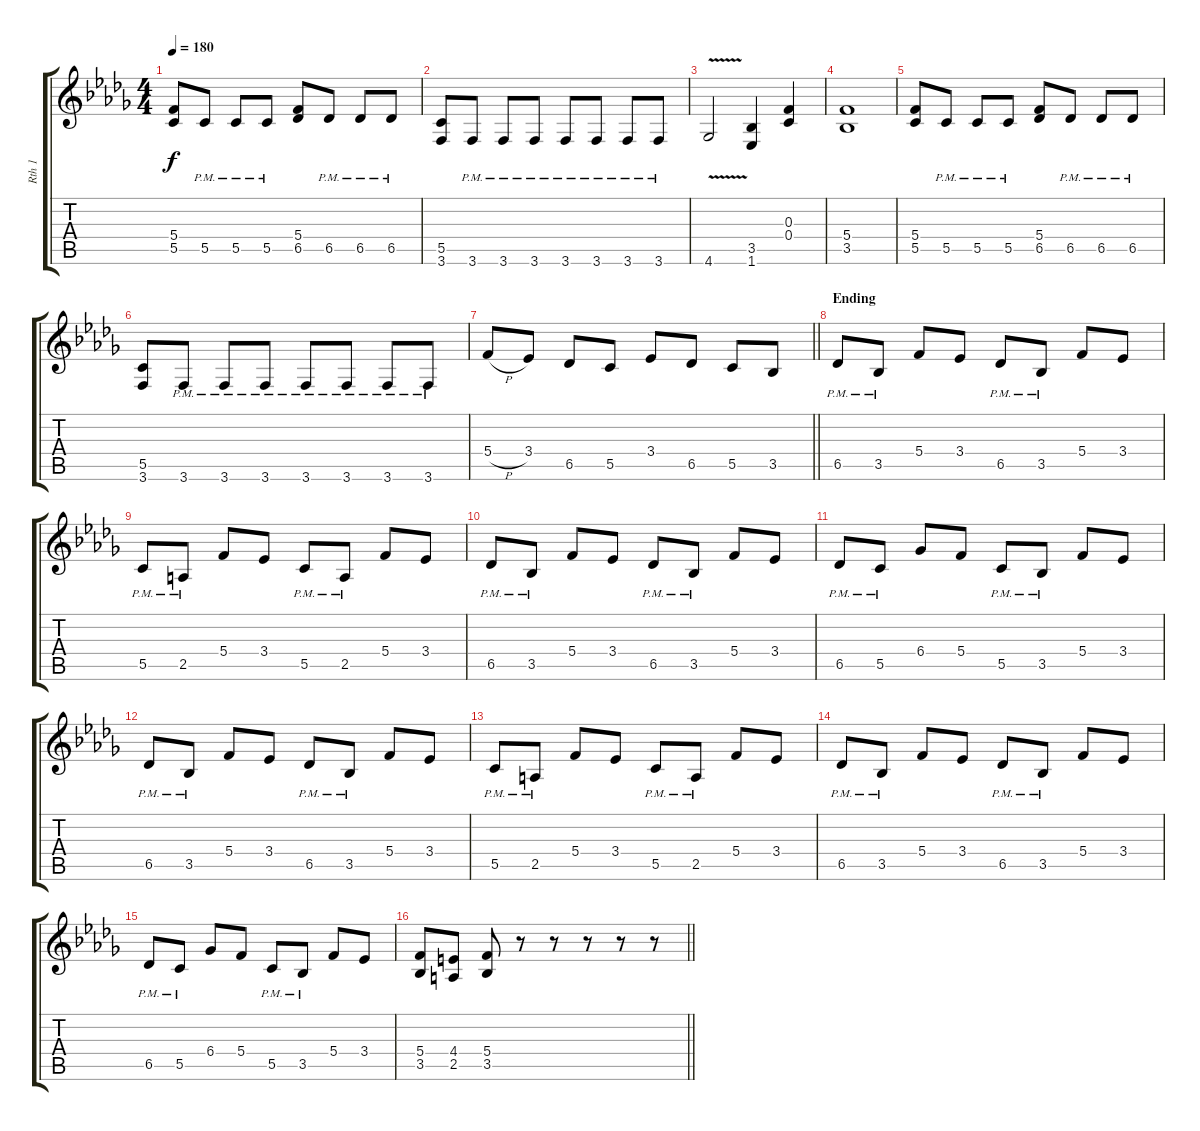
\track ("Rth 1" "Rth 1") {instrument distortionguitar}
\staff {score tabs}
\tuning (D4 A3 F3 C3 G2 D2) {hide}
\ts (4 4)
\tempo 180
\clef g2
\ks bbminor
(5.4 5.5).8{dy f} 5.5{pm}.8 5.5{pm}.8 5.5{pm}.8 (5.4 6.5).8 6.5{pm}.8 6.5{pm}.8 6.5{pm}.8 |
(5.5 3.6).8 3.6{pm}.8 3.6{pm}.8 3.6{pm}.8 3.6{pm}.8 3.6{pm}.8 3.6{pm}.8 3.6{pm}.8 |
4.6{v}.2 (3.5 1.6).4 (0.3 0.4).4 |
(5.4 3.5).1 |
(5.4 5.5).8 5.5{pm}.8 5.5{pm}.8 5.5{pm}.8 (5.4 6.5).8 6.5{pm}.8 6.5{pm}.8 6.5{pm}.8 |
(5.5 3.6).8 3.6{pm}.8 3.6{pm}.8 3.6{pm}.8 3.6{pm}.8 3.6{pm}.8 3.6{pm}.8 3.6{pm}.8 |
\barLineRight lightlight
5.4{h}.8 3.4.8 6.5.8 5.5.8 3.4.8 6.5.8 5.5.8 3.5.8 |
\section ("" "Ending")
6.5{pm}.8 3.5{pm}.8 5.4.8 3.4.8 6.5{pm}.8 3.5{pm}.8 5.4.8 3.4.8 |
5.5{pm}.8 2.5{pm}.8 5.4.8 3.4.8 5.5{pm}.8 2.5{pm}.8 5.4.8 3.4.8 |
6.5{pm}.8 3.5{pm}.8 5.4.8 3.4.8 6.5{pm}.8 3.5{pm}.8 5.4.8 3.4.8 |
6.5{pm}.8 5.5{pm}.8 6.4.8 5.4.8 5.5{pm}.8 3.5{pm}.8 5.4.8 3.4.8 |
6.5{pm}.8 3.5{pm}.8 5.4.8 3.4.8 6.5{pm}.8 3.5{pm}.8 5.4.8 3.4.8 |
5.5{pm}.8 2.5{pm}.8 5.4.8 3.4.8 5.5{pm}.8 2.5{pm}.8 5.4.8 3.4.8 |
6.5{pm}.8 3.5{pm}.8 5.4.8 3.4.8 6.5{pm}.8 3.5{pm}.8 5.4.8 3.4.8 |
6.5{pm}.8 5.5{pm}.8 6.4.8 5.4.8 5.5{pm}.8 3.5{pm}.8 5.4.8 3.4.8 |
\barLineRight lightlight
(5.4 3.5).8 (4.4 2.5).8 (5.4 3.5).8 r.8 r.8 r.8 r.8 r.8
